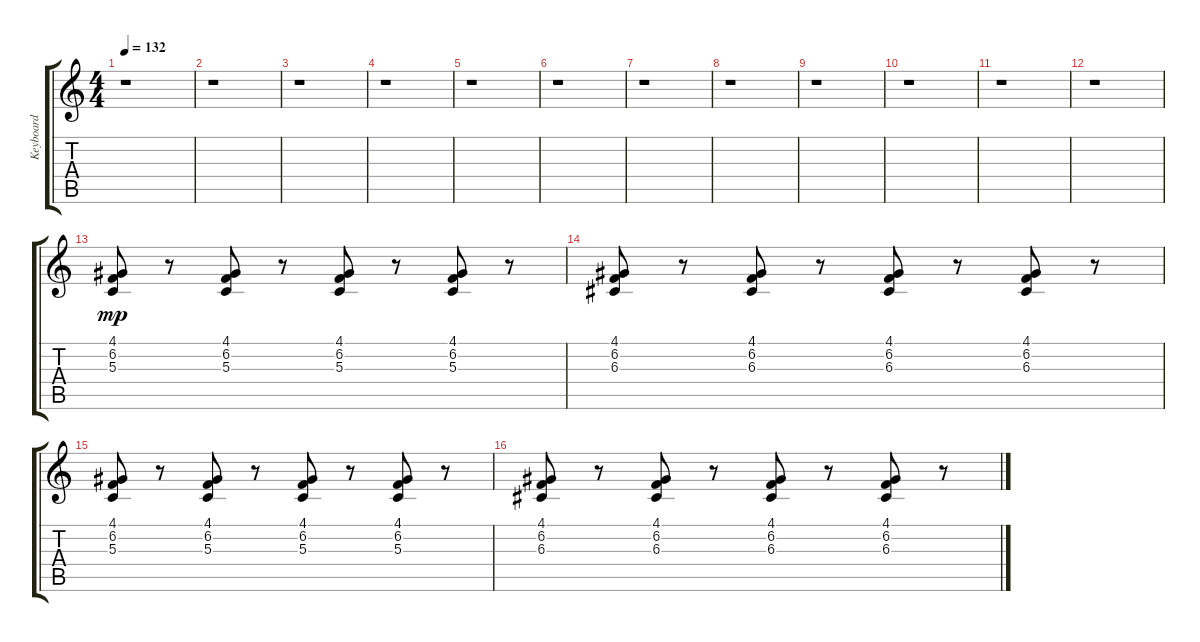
\track ("Keyboard" "Keyboard") {instrument synthvoice}
\staff {score tabs}
\tuning (E4 B3 G3 D3 A2 E2) {hide}
\ts (4 4)
\tempo 132
\clef g2
\ks c
r.1{dy mp instrument synthvoice} |
r.1 |
r.1 |
r.1 |
r.1 |
r.1 |
r.1 |
r.1 |
r.1 |
r.1 |
r.1 |
r.1 |
(4.1 6.2 5.3).8 r.8 (4.1 6.2 5.3).8 r.8 (4.1 6.2 5.3).8 r.8 (4.1 6.2 5.3).8 r.8 |
(4.1 6.2 6.3).8 r.8 (4.1 6.2 6.3).8 r.8 (4.1 6.2 6.3).8 r.8 (4.1 6.2 6.3).8 r.8 |
(4.1 6.2 5.3).8 r.8 (4.1 6.2 5.3).8 r.8 (4.1 6.2 5.3).8 r.8 (4.1 6.2 5.3).8 r.8 |
(4.1 6.2 6.3).8 r.8 (4.1 6.2 6.3).8 r.8 (4.1 6.2 6.3).8 r.8 (4.1 6.2 6.3).8 r.8
